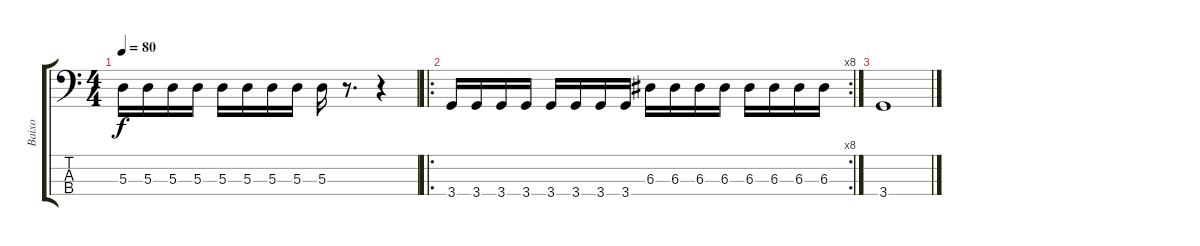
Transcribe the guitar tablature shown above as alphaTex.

\track ("Baixo" "Baixo") {solo instrument electricbassfinger}
\staff {score tabs}
\tuning (G2 D2 A1 E1) {hide}
\ts (4 4)
\tempo 80
\clef f4
\ks c
5.3.16{dy f} 5.3.16 5.3.16 5.3.16 5.3.16 5.3.16 5.3.16 5.3.16 5.3.16 r.8{d} r.4 |
\ro
\rc 8
3.4.16 3.4.16 3.4.16 3.4.16 3.4.16 3.4.16 3.4.16 3.4.16 6.3.16 6.3.16 6.3.16 6.3.16 6.3.16 6.3.16 6.3.16 6.3.16 |
3.4.1
